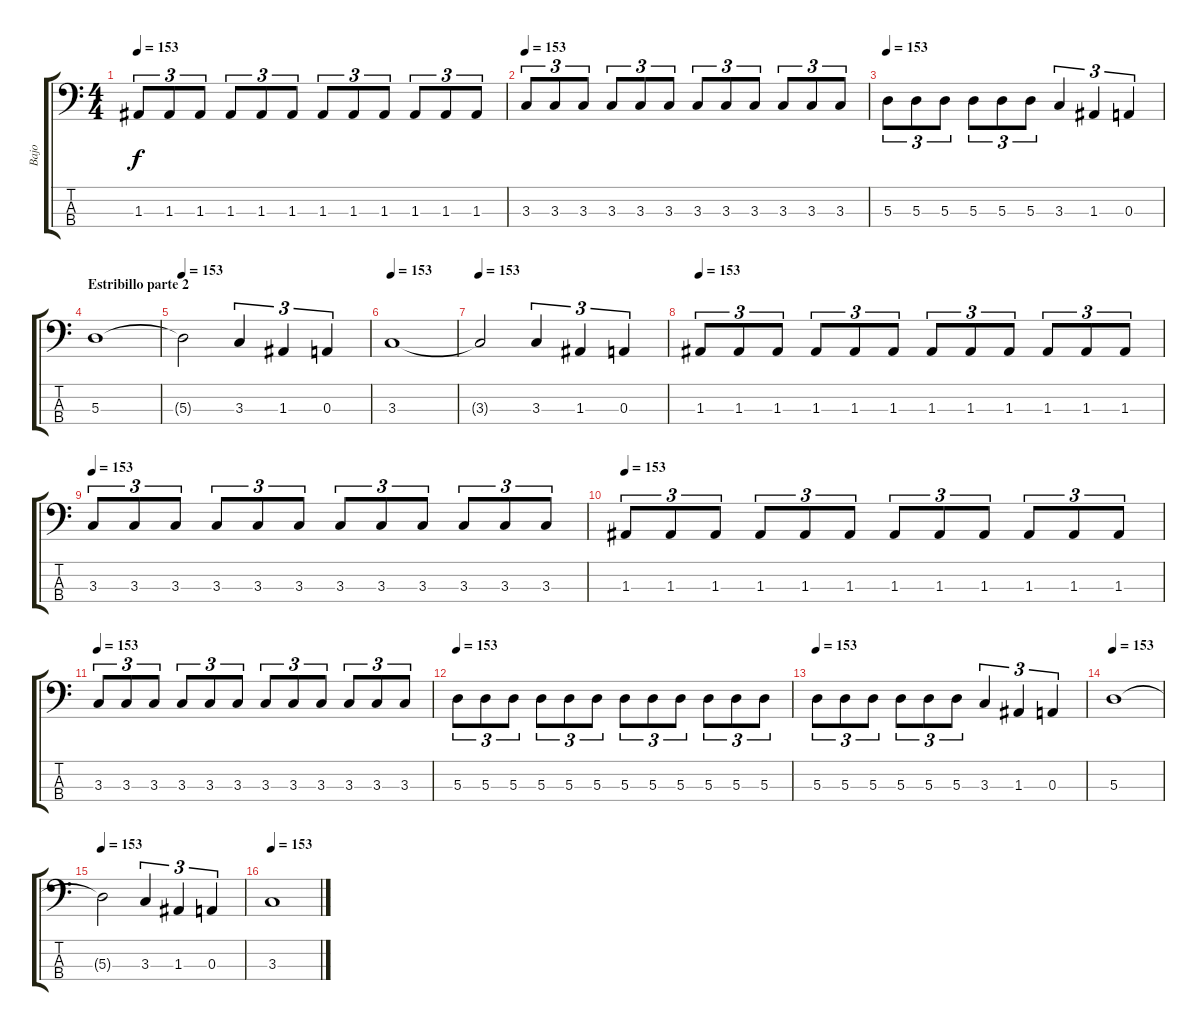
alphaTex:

\track ("Bajo" "Bajo") {instrument electricbasspick}
\staff {score tabs}
\tuning (G2 D2 A1 E1) {hide}
\ts (4 4)
\tempo 153
\clef f4
\ks c
1.3.8{tu (3 2) dy f} 1.3.8{tu (3 2)} 1.3.8{tu (3 2)} 1.3.8{tu (3 2)} 1.3.8{tu (3 2)} 1.3.8{tu (3 2)} 1.3.8{tu (3 2)} 1.3.8{tu (3 2)} 1.3.8{tu (3 2)} 1.3.8{tu (3 2)} 1.3.8{tu (3 2)} 1.3.8{tu (3 2)} |
\tempo 153
3.3.8{tu (3 2)} 3.3.8{tu (3 2)} 3.3.8{tu (3 2)} 3.3.8{tu (3 2)} 3.3.8{tu (3 2)} 3.3.8{tu (3 2)} 3.3.8{tu (3 2)} 3.3.8{tu (3 2)} 3.3.8{tu (3 2)} 3.3.8{tu (3 2)} 3.3.8{tu (3 2)} 3.3.8{tu (3 2)} |
\tempo 153
5.3.8{tu (3 2)} 5.3.8{tu (3 2)} 5.3.8{tu (3 2)} 5.3.8{tu (3 2)} 5.3.8{tu (3 2)} 5.3.8{tu (3 2)} 3.3.4{tu (3 2)} 1.3.4{tu (3 2)} 0.3.4{tu (3 2)} |
\section ("" "Estribillo parte 2")
5.3.1 |
\tempo 153
5.3{t}.2 3.3.4{tu (3 2)} 1.3.4{tu (3 2)} 0.3.4{tu (3 2)} |
\tempo 153
3.3.1 |
\tempo 153
3.3{t}.2 3.3.4{tu (3 2)} 1.3.4{tu (3 2)} 0.3.4{tu (3 2)} |
\tempo 153
1.3.8{tu (3 2)} 1.3.8{tu (3 2)} 1.3.8{tu (3 2)} 1.3.8{tu (3 2)} 1.3.8{tu (3 2)} 1.3.8{tu (3 2)} 1.3.8{tu (3 2)} 1.3.8{tu (3 2)} 1.3.8{tu (3 2)} 1.3.8{tu (3 2)} 1.3.8{tu (3 2)} 1.3.8{tu (3 2)} |
\tempo 153
3.3.8{tu (3 2)} 3.3.8{tu (3 2)} 3.3.8{tu (3 2)} 3.3.8{tu (3 2)} 3.3.8{tu (3 2)} 3.3.8{tu (3 2)} 3.3.8{tu (3 2)} 3.3.8{tu (3 2)} 3.3.8{tu (3 2)} 3.3.8{tu (3 2)} 3.3.8{tu (3 2)} 3.3.8{tu (3 2)} |
\tempo 153
1.3.8{tu (3 2)} 1.3.8{tu (3 2)} 1.3.8{tu (3 2)} 1.3.8{tu (3 2)} 1.3.8{tu (3 2)} 1.3.8{tu (3 2)} 1.3.8{tu (3 2)} 1.3.8{tu (3 2)} 1.3.8{tu (3 2)} 1.3.8{tu (3 2)} 1.3.8{tu (3 2)} 1.3.8{tu (3 2)} |
\tempo 153
3.3.8{tu (3 2)} 3.3.8{tu (3 2)} 3.3.8{tu (3 2)} 3.3.8{tu (3 2)} 3.3.8{tu (3 2)} 3.3.8{tu (3 2)} 3.3.8{tu (3 2)} 3.3.8{tu (3 2)} 3.3.8{tu (3 2)} 3.3.8{tu (3 2)} 3.3.8{tu (3 2)} 3.3.8{tu (3 2)} |
\tempo 153
5.3.8{tu (3 2)} 5.3.8{tu (3 2)} 5.3.8{tu (3 2)} 5.3.8{tu (3 2)} 5.3.8{tu (3 2)} 5.3.8{tu (3 2)} 5.3.8{tu (3 2)} 5.3.8{tu (3 2)} 5.3.8{tu (3 2)} 5.3.8{tu (3 2)} 5.3.8{tu (3 2)} 5.3.8{tu (3 2)} |
\tempo 153
5.3.8{tu (3 2)} 5.3.8{tu (3 2)} 5.3.8{tu (3 2)} 5.3.8{tu (3 2)} 5.3.8{tu (3 2)} 5.3.8{tu (3 2)} 3.3.4{tu (3 2)} 1.3.4{tu (3 2)} 0.3.4{tu (3 2)} |
\tempo 153
5.3.1 |
\tempo 153
5.3{t}.2 3.3.4{tu (3 2)} 1.3.4{tu (3 2)} 0.3.4{tu (3 2)} |
\tempo 153
3.3.1
